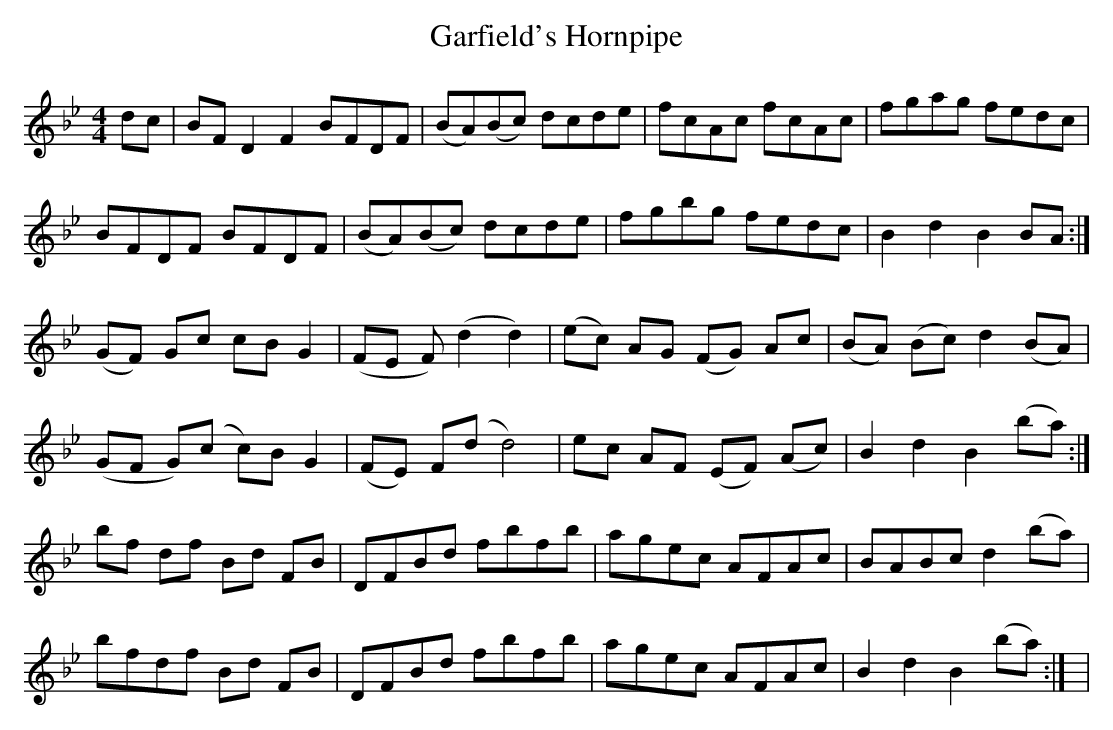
X:1
T:Garfield's Hornpipe
M:4/4
L:1/8
K:Bb
dc| BF D2 F2 BFDF|(BA)(Bc) dcde|fcAc fcAc| fgag fedc|
BFDF BFDF|(BA)(Bc) dcde| fgbg fedc|B2 d2 B2 BA :|
(GF) Gc cB G2| (FE F) (d2 d2)| (ec) AG (FG) Ac|(BA) (Bc) d2 (BA)|
(GF G)(c c)B G2| (FE) F(d d4)|ec AF (EF) (Ac)|B2 d2 B2 (ba):|
bf df Bd FB|DFBd fbfb|agec AFAc|BABc d2 (ba)|
bfdf Bd FB|DFBd fbfb|agec AFAc|B2 d2 B2 (ba) :|>|
